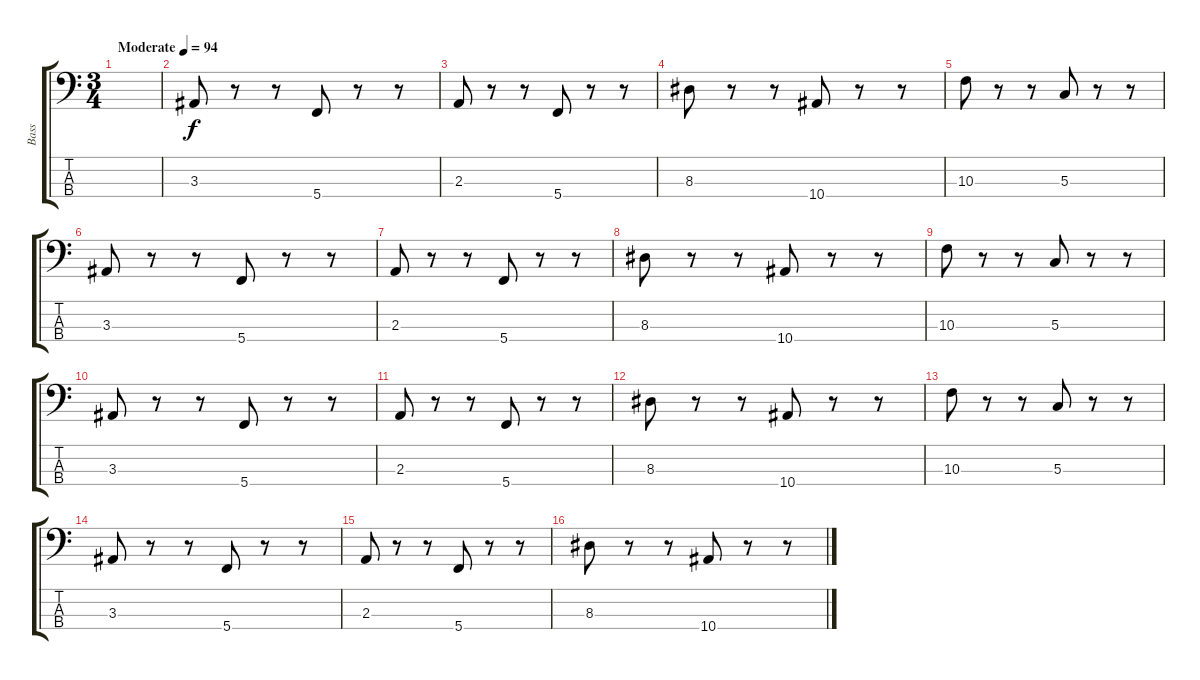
\track ("Bass" "Bass") {instrument electricbassfinger}
\staff {score tabs}
\tuning (F2 C2 G1 C1) {hide}
\ts (3 4)
\section ("" "")
\tempo (94 "Moderate")
\clef f4
\ks c
|
3.3.8 r.8 r.8 5.4.8 r.8 r.8 |
2.3.8 r.8 r.8 5.4.8 r.8 r.8 |
8.3.8 r.8 r.8 10.4.8 r.8 r.8 |
10.3.8 r.8 r.8 5.3.8 r.8 r.8 |
3.3.8 r.8 r.8 5.4.8 r.8 r.8 |
2.3.8 r.8 r.8 5.4.8 r.8 r.8 |
8.3.8 r.8 r.8 10.4.8 r.8 r.8 |
10.3.8 r.8 r.8 5.3.8 r.8 r.8 |
3.3.8 r.8 r.8 5.4.8 r.8 r.8 |
2.3.8 r.8 r.8 5.4.8 r.8 r.8 |
8.3.8 r.8 r.8 10.4.8 r.8 r.8 |
10.3.8 r.8 r.8 5.3.8 r.8 r.8 |
3.3.8 r.8 r.8 5.4.8 r.8 r.8 |
2.3.8 r.8 r.8 5.4.8 r.8 r.8 |
8.3.8 r.8 r.8 10.4.8 r.8 r.8
